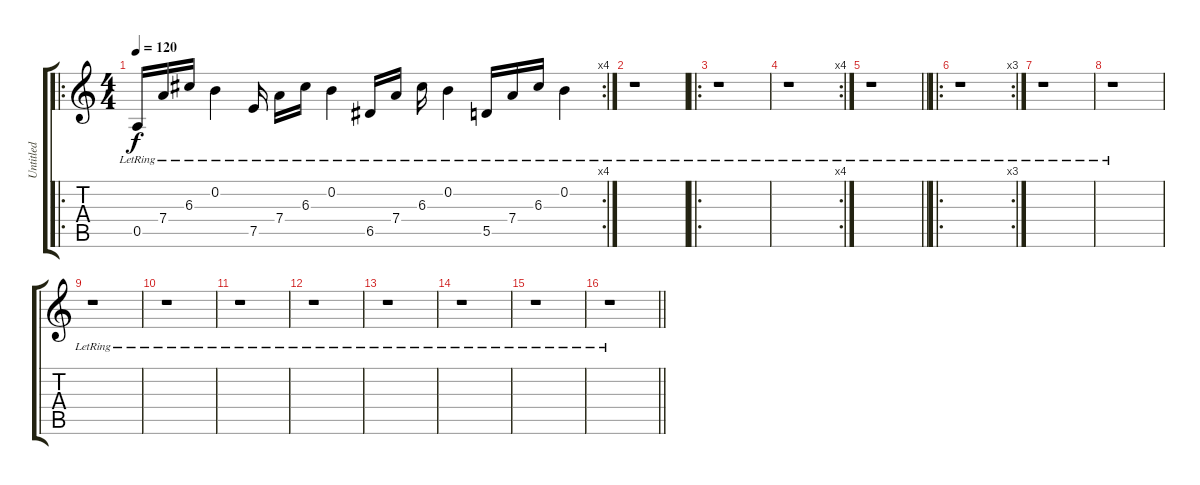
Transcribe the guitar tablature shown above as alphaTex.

\track ("Untitled" "Untitled") {instrument acousticguitarnylon}
\staff {score tabs}
\tuning (E4 B3 G3 D3 A2 E2) {hide}
\ro
\rc 4
\ts (4 4)
\tempo 120
\clef g2
\ks c
0.5{lr}.16{dy f instrument acousticguitarnylon} 7.4{lr}.16 6.3{lr}.16 0.2{lr}.4 7.5{lr}.16 7.4{lr}.16 6.3{lr}.16 0.2{lr}.4 6.5{lr}.16 7.4{lr}.16 6.3{lr}.16 0.2{lr}.4 5.5{lr}.16 7.4{lr}.16 6.3{lr}.16 0.2{lr}.4 |
r.1 |
\ro
r.1 |
\rc 4
r.1 |
\barLineRight lightlight
r.1 |
\ro
\rc 3
r.1 |
r.1 |
r.1 |
r.1 |
r.1 |
r.1 |
r.1 |
r.1 |
r.1 |
r.1 |
\barLineRight lightlight
r.1
